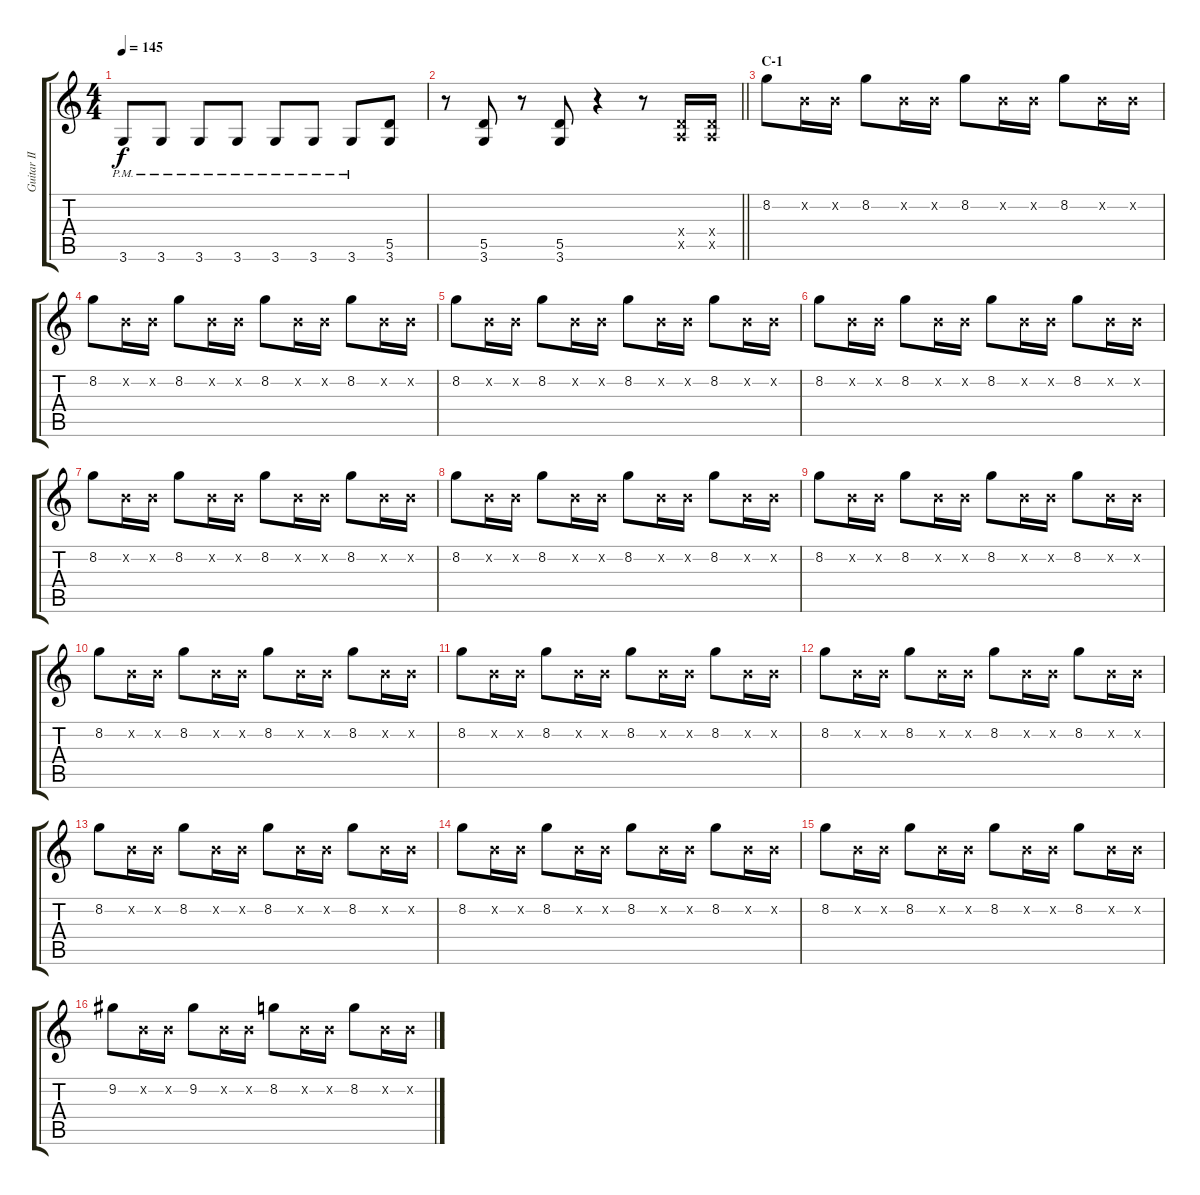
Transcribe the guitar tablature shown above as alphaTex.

\track ("Guitar II (Nakano Azusa)" "Guitar II ") {instrument overdrivenguitar}
\staff {score tabs}
\tuning (E4 B3 G3 D3 A2 E2) {hide}
\ts (4 4)
\tempo 145
\clef g2
\ks c
3.6{pm}.8{dy f} 3.6{pm}.8 3.6{pm}.8 3.6{pm}.8 3.6{pm}.8 3.6{pm}.8 3.6{pm}.8 (5.5 3.6).8 |
\barLineRight lightlight
r.8 (5.5 3.6).8 r.8 (5.5 3.6).8 r.4 r.8 (0.4{x} 0.5{x}).16 (0.4{x} 0.5{x}).16 |
\section ("" "C-1")
8.2.8 0.2{x}.16 0.2{x}.16 8.2.8 0.2{x}.16 0.2{x}.16 8.2.8 0.2{x}.16 0.2{x}.16 8.2.8 0.2{x}.16 0.2{x}.16 |
8.2.8 0.2{x}.16 0.2{x}.16 8.2.8 0.2{x}.16 0.2{x}.16 8.2.8 0.2{x}.16 0.2{x}.16 8.2.8 0.2{x}.16 0.2{x}.16 |
8.2.8 0.2{x}.16 0.2{x}.16 8.2.8 0.2{x}.16 0.2{x}.16 8.2.8 0.2{x}.16 0.2{x}.16 8.2.8 0.2{x}.16 0.2{x}.16 |
8.2.8 0.2{x}.16 0.2{x}.16 8.2.8 0.2{x}.16 0.2{x}.16 8.2.8 0.2{x}.16 0.2{x}.16 8.2.8 0.2{x}.16 0.2{x}.16 |
8.2.8 0.2{x}.16 0.2{x}.16 8.2.8 0.2{x}.16 0.2{x}.16 8.2.8 0.2{x}.16 0.2{x}.16 8.2.8 0.2{x}.16 0.2{x}.16 |
8.2.8 0.2{x}.16 0.2{x}.16 8.2.8 0.2{x}.16 0.2{x}.16 8.2.8 0.2{x}.16 0.2{x}.16 8.2.8 0.2{x}.16 0.2{x}.16 |
8.2.8 0.2{x}.16 0.2{x}.16 8.2.8 0.2{x}.16 0.2{x}.16 8.2.8 0.2{x}.16 0.2{x}.16 8.2.8 0.2{x}.16 0.2{x}.16 |
8.2.8 0.2{x}.16 0.2{x}.16 8.2.8 0.2{x}.16 0.2{x}.16 8.2.8 0.2{x}.16 0.2{x}.16 8.2.8 0.2{x}.16 0.2{x}.16 |
8.2.8 0.2{x}.16 0.2{x}.16 8.2.8 0.2{x}.16 0.2{x}.16 8.2.8 0.2{x}.16 0.2{x}.16 8.2.8 0.2{x}.16 0.2{x}.16 |
8.2.8 0.2{x}.16 0.2{x}.16 8.2.8 0.2{x}.16 0.2{x}.16 8.2.8 0.2{x}.16 0.2{x}.16 8.2.8 0.2{x}.16 0.2{x}.16 |
8.2.8 0.2{x}.16 0.2{x}.16 8.2.8 0.2{x}.16 0.2{x}.16 8.2.8 0.2{x}.16 0.2{x}.16 8.2.8 0.2{x}.16 0.2{x}.16 |
8.2.8 0.2{x}.16 0.2{x}.16 8.2.8 0.2{x}.16 0.2{x}.16 8.2.8 0.2{x}.16 0.2{x}.16 8.2.8 0.2{x}.16 0.2{x}.16 |
8.2.8 0.2{x}.16 0.2{x}.16 8.2.8 0.2{x}.16 0.2{x}.16 8.2.8 0.2{x}.16 0.2{x}.16 8.2.8 0.2{x}.16 0.2{x}.16 |
9.2.8 0.2{x}.16 0.2{x}.16 9.2.8 0.2{x}.16 0.2{x}.16 8.2.8 0.2{x}.16 0.2{x}.16 8.2.8 0.2{x}.16 0.2{x}.16
